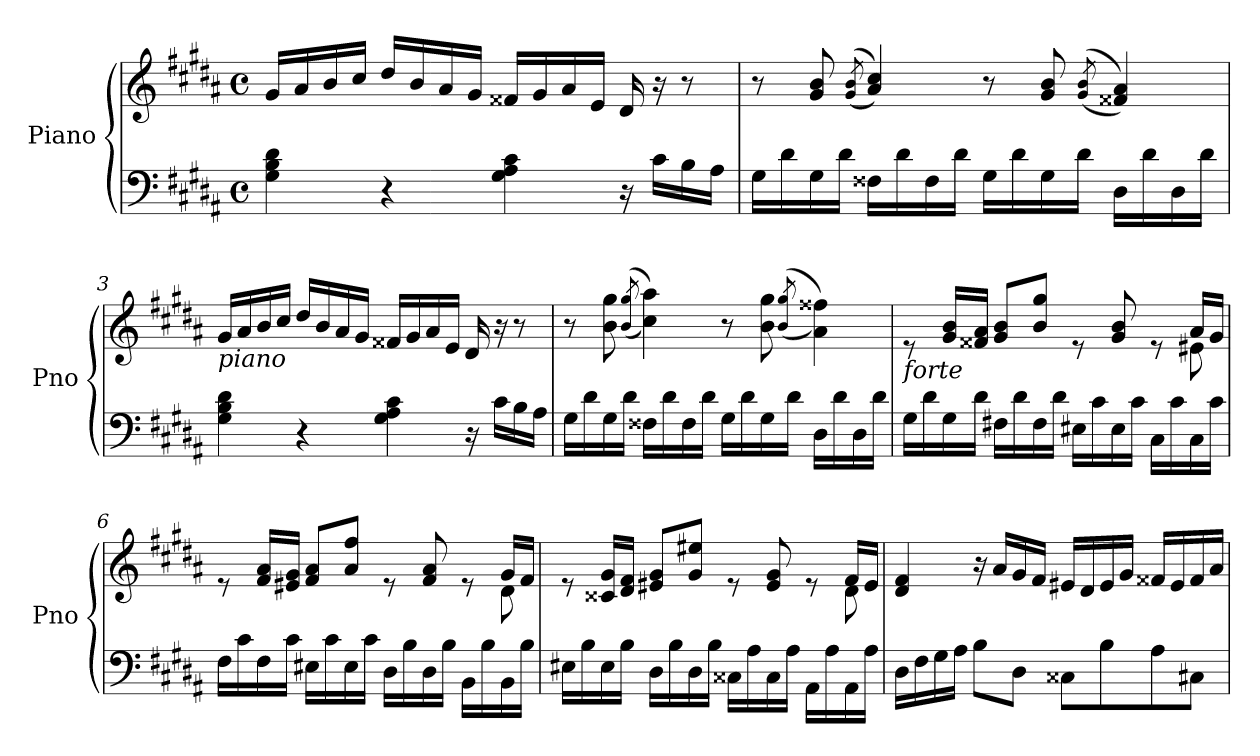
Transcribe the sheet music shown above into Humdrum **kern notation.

**kern	**kern
*part1	*part1
*staff2	*staff1
*I"Piano	*
*I'Pno	*
*clefF4	*clefG2
*k[f#c#g#d#a#]	*k[f#c#g#d#a#]
*M4/4	*M4/4
*met(c)	*met(c)
=1	=1
4G#\ 4B\ 4d#\	16g#/LL
.	16a#/
.	16b/
.	16cc#/JJ
4r	16dd#/LL
.	16b/
.	16a#/
.	16g#/JJ
4G#\ 4A#\ 4c#\	16f##X/LL
.	16g#/
.	16a#/
.	16e/JJ
16r	16d#/
16c#\LL	16r
16B\	8r
16A#\JJ	.
=2	=2
16G#\LL	8r
16d#\	.
16G#\	8g#/ 8b/
16d#\JJ	.
.	(>(8qg#/ 8qb/
16F##X\LL	4a#/ 4cc#/))
16d#\	.
16F##\	.
16d#\JJ	.
16G#\LL	8r
16d#\	.
16G#\	8g#/ 8b/
16d#\JJ	.
.	((>8qg#/ 8qb/
16D#\LL	4f##X/ 4a#/))
16d#\	.
16D#\	.
16d#\JJ	.
!!LO:LB:g=z
=3	=3
!	!LO:TX:b:i:t=piano
4G#\ 4B\ 4d#\	16g#/LL
.	16a#/
.	16b/
.	16cc#/JJ
4r	16dd#/LL
.	16b/
.	16a#/
.	16g#/JJ
4G#\ 4A#\ 4c#\	16f##X/LL
.	16g#/
.	16a#/
.	16e/JJ
16r	16d#/
16c#\LL	16r
16B\	8r
16A#\JJ	.
!!LO:LB:g=z
=4	=4
16G#\LL	8r
16d#\	.
16G#\	8b\ 8gg#\
16d#\JJ	.
.	((>8qb/ 8qgg#/
16F##X\LL	4cc#\ 4aa#\))
16d#\	.
16F##\	.
16d#\JJ	.
16G#\LL	8r
16d#\	.
16G#\	8b\ 8gg#\
16d#\JJ	.
.	((>8qb/ 8qgg#/
16D#\LL	4a#\ 4ff##X\))
16d#\	.
16D#\	.
16d#\JJ	.
=5	=5
*	*^
!	!LO:TX:b:i:t=forte	!
16G#\LL	8re	2..ryy
16d#\	.	.
16G#\	16g#/ 16b/LL	.
16d#\JJ	16f##X/ 16a#/JJ	.
16F#X\LL	8g#/ 8b/L	.
16d#\	.	.
16F#\	8b/ 8gg#/J	.
16d#\JJ	.	.
16E#X\LL	8re	.
16c#\	.	.
16E#\	8g#/ 8b/	.
16c#\JJ	.	.
16C#\LL	8re	.
16c#\	.	.
16C#\	16a#/LL	8e#X\
16c#\JJ	16g#/JJ	.
=6	=6	=6
16F#\LL	8re	2..ryy
16c#\	.	.
16F#\	16f#/ 16a#/LL	.
16c#\JJ	16e#X/ 16g#/JJ	.
16E#X\LL	8f#/ 8a#/L	.
16c#\	.	.
16E#\	8a#/ 8ff#/J	.
16c#\JJ	.	.
16D#\LL	8re	.
16B\	.	.
16D#\	8f#/ 8a#/	.
16B\JJ	.	.
16BB\LL	8re	.
16B\	.	.
16BB\	16g#/LL	8d#\
16B\JJ	16f#/JJ	.
!!LO:LB:g=z	!!
=7	=7	=7
16E#X\LL	8re	2..ryy
16B\	.	.
16E#\	16c##X/ 16g#/LL	.
16B\JJ	16d#/ 16f#/JJ	.
16D#\LL	8e#X/ 8g#/L	.
16B\	.	.
16D#\	8g#/ 8ee#X/J	.
16B\JJ	.	.
16C##X\LL	8re	.
16A#\	.	.
16C##\	8e#/ 8g#/	.
16A#\JJ	.	.
16AA#\LL	8re	.
16A#\	.	.
16AA#\	16f#/LL	8d#\
16A#\JJ	16e#/JJ	.
*	*v	*v
=8	=8
16D#\LL	4d#/ 4f#/
16F#\	.
16G#\	.
16A#\JJ	.
8B\L	16r
.	16a#/LL
8D#\J	16g#/
.	16f#/JJ
8C##X\L	16e#X/LL
.	16d#/
8B\	16e#/
.	16g#/JJ
8A#\	16f##X/LL
.	16e#/
8C#X\J	16f##/
.	16a#/JJ
=	=
*-	*-
